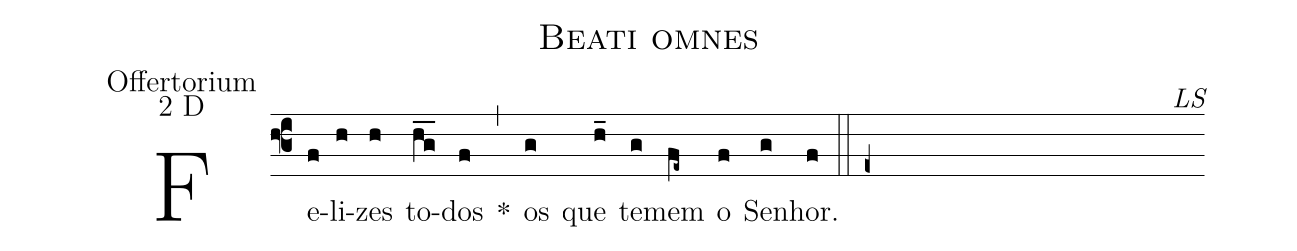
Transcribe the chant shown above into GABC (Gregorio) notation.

name: Beati omnes;
office-part: Offertorium;
mode: 2;
mode-differentia: D;
commentary: LS;
%%
(f3)

Fe(f)li(h)zes(h) to(h_g_)dos(f) *(,) os(g) que(h_) te(g)mem(fe~) o(f) Se(g)nhor.(f)

(::e+)
